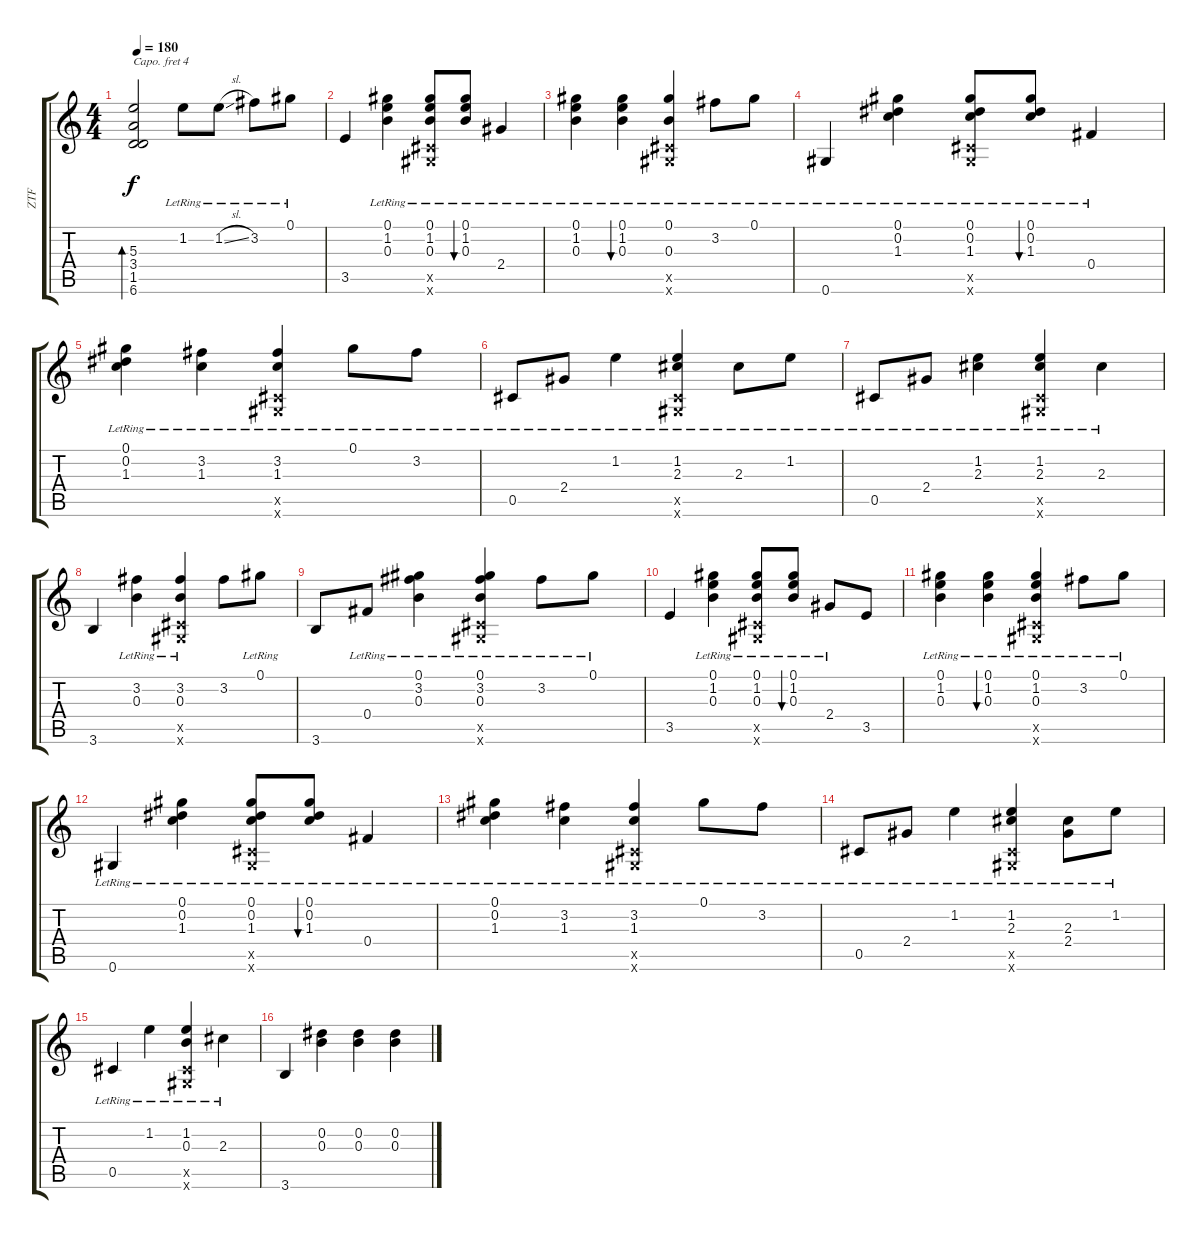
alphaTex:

\track ("ZTF" "ZTF") {instrument acousticguitarsteel}
\staff {score tabs}
\capo 4
\tuning (E4 B3 G3 D3 A2 E2) {hide}
\ts (4 4)
\tempo 180
\clef g2
\ks c
(5.3 3.4 1.5 6.6).2{bd 120 dy f} 1.2{lr}.8 1.2{sl lr}.8 3.2{lr}.8 0.1{lr}.8 |
3.5.4 (0.1{lr} 1.2{lr} 0.3{lr}).4 (0.1{lr} 1.2{lr} 0.3{lr} 0.5{x} 0.6{x}).8 (0.1{lr} 1.2{lr} 0.3{lr}).8{bu 60} 2.4{lr}.4 |
(0.1{lr} 1.2{lr} 0.3{lr}).4 (0.1{lr} 1.2{lr} 0.3{lr}).4{bu 60} (0.1{lr} 0.3{lr} 0.5{x} 0.6{x}).4 3.2{lr}.8 0.1{lr}.8 |
0.6{lr}.4 (0.1{lr} 0.2{lr} 1.3{lr}).4 (0.1{lr} 0.2{lr} 1.3{lr} 0.5{x} 0.6{x}).8 (0.1{lr} 0.2{lr} 1.3{lr}).8{bu 60} 0.4{lr}.4 |
(0.1{lr} 0.2{lr} 1.3{lr}).4 (3.2{lr} 1.3).4 (3.2{lr} 1.3 0.5{x} 0.6{x}).4 0.1{lr}.8 3.2{lr}.8 |
0.5{lr}.8 2.4{lr}.8 1.2{lr}.4 (1.2{lr} 2.3{lr} 0.5{x} 0.6{x}).4 2.3{lr}.8 1.2{lr}.8 |
0.5{lr}.8 2.4{lr}.8 (1.2{lr} 2.3).4 (1.2{lr} 2.3{lr} 0.5{x} 0.6{x}).4 2.3{lr}.4 |
3.6.4 (3.2{lr} 0.3).4 (3.2{lr} 0.3 0.5{x} 0.6{x}).4 3.2.8 0.1{lr}.8 |
3.6.8 0.4{lr}.8 (0.1{lr} 3.2{lr} 0.3).4 (0.1{lr} 3.2{lr} 0.3 0.5{x} 0.6{x}).4 3.2{lr}.8 0.1{lr}.8 |
3.5.4 (0.1{lr} 1.2{lr} 0.3{lr}).4 (0.1{lr} 1.2{lr} 0.3{lr} 0.5{x} 0.6{x}).8 (0.1{lr} 1.2{lr} 0.3{lr}).8{bu 60} 2.4{lr}.8 3.5.8 |
(0.1{lr} 1.2{lr} 0.3{lr}).4 (0.1{lr} 1.2{lr} 0.3{lr}).4{bu 60} (0.1{lr} 1.2{lr} 0.3{lr} 0.5{x} 0.6{x}).4 3.2{lr}.8 0.1{lr}.8 |
0.6{lr}.4 (0.1{lr} 0.2{lr} 1.3{lr}).4 (0.1{lr} 0.2{lr} 1.3{lr} 0.5{x} 0.6{x}).8 (0.1{lr} 0.2{lr} 1.3{lr}).8{bu 60} 0.4{lr}.4 |
(0.1{lr} 0.2{lr} 1.3{lr}).4 (3.2{lr} 1.3).4 (3.2{lr} 1.3 0.5{x} 0.6{x}).4 0.1{lr}.8 3.2{lr}.8 |
0.5{lr}.8 2.4{lr}.8 1.2{lr}.4 (1.2{lr} 2.3{lr} 0.5{x} 0.6{x}).4 (2.3{lr} 2.4{lr}).8 1.2{lr}.8 |
0.5{lr}.4 1.2{lr}.4 (1.2{lr} 0.3{lr} 0.5{x} 0.6{x}).4 2.3{lr}.4 |
3.6.4 (0.2 0.3).4 (0.2 0.3).4 (0.2 0.3).4
